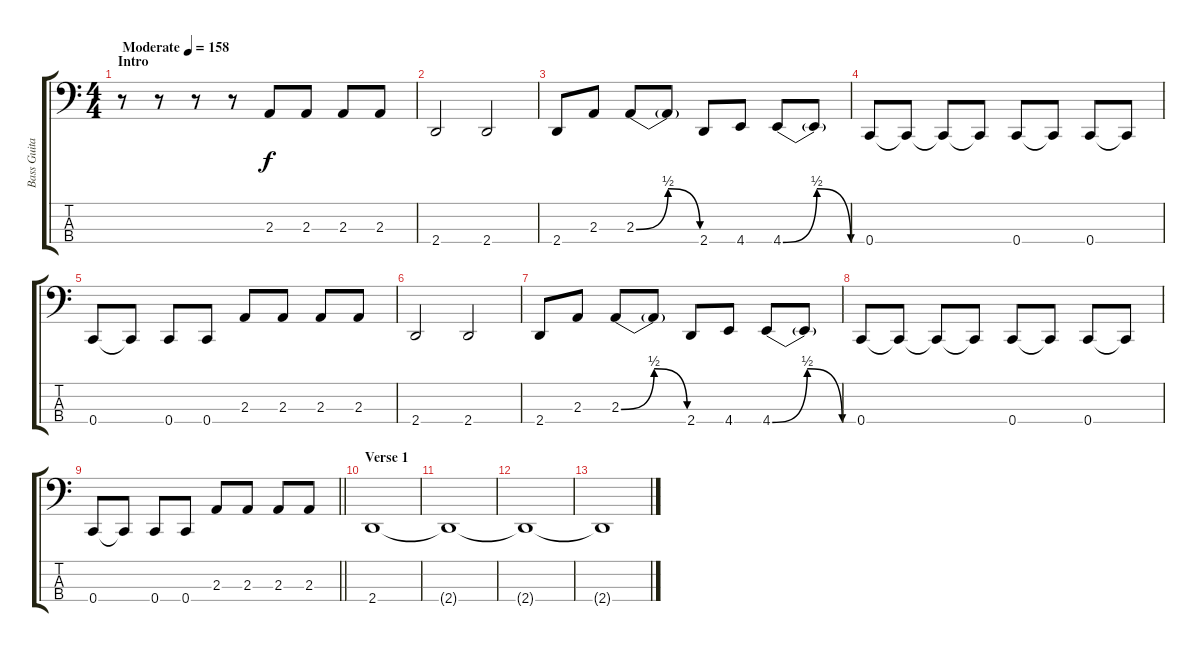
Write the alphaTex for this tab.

\track ("Bass Guitar" "Bass Guita") {instrument electricbassfinger}
\staff {score tabs}
\tuning (F2 C2 G1 C1) {hide}
\ts (4 4)
\section ("" "Intro")
\tempo (158 "Moderate")
\clef f4
\ks c
r.8{dy f instrument electricbassfinger} r.8 r.8 r.8 2.3.8 2.3.8 2.3.8 2.3.8 |
2.4.2 2.4.2 |
2.4.8 2.3.8 2.3{be (bendrelease 0 0 30 2 30 2 60 0)}.8 2.3{t}.8 2.4.8 4.4.8 4.4{be (bendrelease 0 0 30 2 30 2 60 0)}.8 4.4{t}.8 |
0.4.8 0.4{t}.8 0.4{t}.8 0.4{t}.8 0.4.8 0.4{t}.8 0.4.8 0.4{t}.8 |
0.4.8 0.4{t}.8 0.4.8 0.4.8 2.3.8 2.3.8 2.3.8 2.3.8 |
2.4.2 2.4.2 |
2.4.8 2.3.8 2.3{be (bendrelease 0 0 30 2 30 2 60 0)}.8 2.3{t}.8 2.4.8 4.4.8 4.4{be (bendrelease 0 0 30 2 30 2 60 0)}.8 4.4{t}.8 |
0.4.8 0.4{t}.8 0.4{t}.8 0.4{t}.8 0.4.8 0.4{t}.8 0.4.8 0.4{t}.8 |
\barLineRight lightlight
0.4.8 0.4{t}.8 0.4.8 0.4.8 2.3.8 2.3.8 2.3.8 2.3.8 |
\section ("" "Verse 1")
2.4.1 |
2.4{t}.1 |
2.4{t}.1 |
2.4{t}.1
